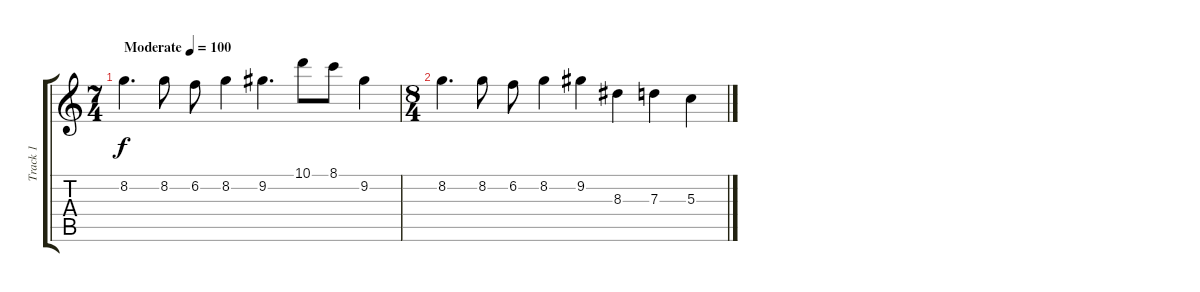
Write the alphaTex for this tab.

\track ("Track 1" "Track 1") {instrument acousticguitarsteel}
\staff {score tabs}
\tuning (E4 B3 G3 D3 A2 E2) {hide}
\ts (7 4)
\tempo (100 "Moderate")
\clef g2
\ks c
8.2.4{d dy f instrument acousticguitarsteel} 8.2.8 6.2.8 8.2.4 9.2.4{d} 10.1.8 8.1.8 9.2.4 |
\ts (8 4)
8.2.4{d} 8.2.8 6.2.8 8.2.4 9.2.4 8.3.4 7.3.4 5.3.4
